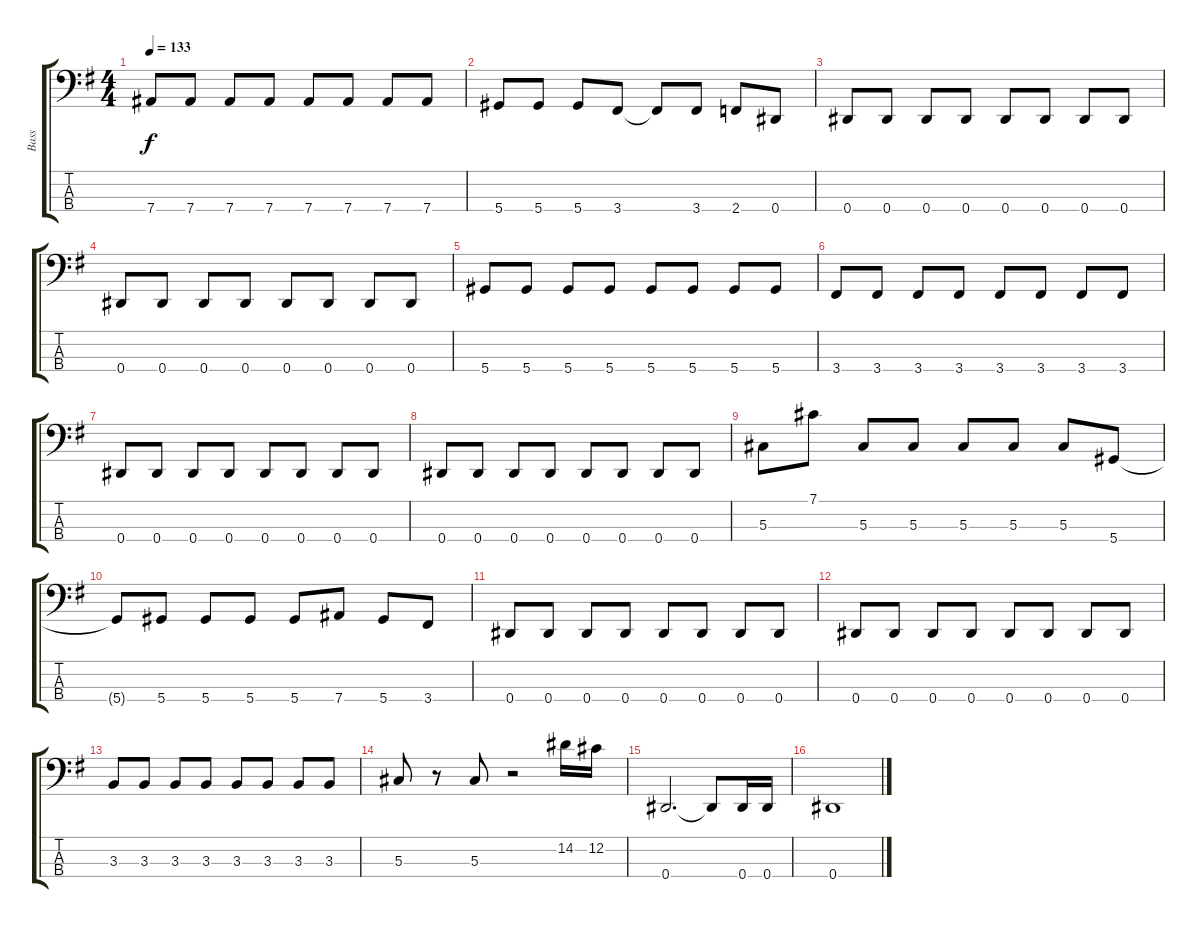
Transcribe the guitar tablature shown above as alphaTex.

\track ("Bass" "Bass") {instrument electricbassfinger}
\staff {score tabs}
\tuning (Gb2 Db2 Ab1 Eb1) {hide}
\ts (4 4)
\tempo 133
\clef f4
\ks g
7.4{t}.8{dy f} 7.4.8 7.4.8 7.4.8 7.4.8 7.4.8 7.4.8 7.4.8 |
5.4.8 5.4.8 5.4.8 3.4.8 3.4{t}.8 3.4.8 2.4.8 0.4.8 |
0.4.8 0.4.8 0.4.8 0.4.8 0.4.8 0.4.8 0.4.8 0.4.8 |
0.4.8 0.4.8 0.4.8 0.4.8 0.4.8 0.4.8 0.4.8 0.4.8 |
5.4.8 5.4.8 5.4.8 5.4.8 5.4.8 5.4.8 5.4.8 5.4.8 |
3.4.8 3.4.8 3.4.8 3.4.8 3.4.8 3.4.8 3.4.8 3.4.8 |
0.4.8 0.4.8 0.4.8 0.4.8 0.4.8 0.4.8 0.4.8 0.4.8 |
0.4.8 0.4.8 0.4.8 0.4.8 0.4.8 0.4.8 0.4.8 0.4.8 |
5.3.8 7.1.8 5.3.8 5.3.8 5.3.8 5.3.8 5.3.8 5.4.8 |
5.4{t}.8 5.4.8 5.4.8 5.4.8 5.4.8 7.4.8 5.4.8 3.4.8 |
0.4.8 0.4.8 0.4.8 0.4.8 0.4.8 0.4.8 0.4.8 0.4.8 |
0.4.8 0.4.8 0.4.8 0.4.8 0.4.8 0.4.8 0.4.8 0.4.8 |
3.3.8 3.3.8 3.3.8 3.3.8 3.3.8 3.3.8 3.3.8 3.3.8 |
5.3.8 r.8 5.3.8 r.2 14.2.16 12.2.16 |
0.4.2{d} 0.4{t}.8 0.4.16 0.4.16 |
0.4.1
